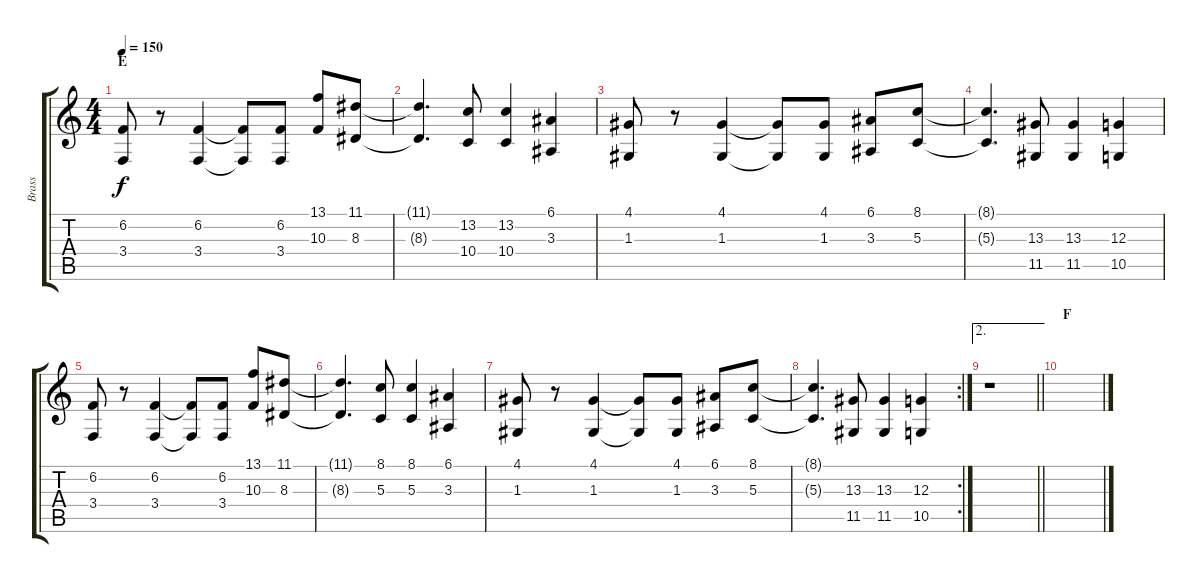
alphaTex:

\track ("Brass" "Brass") {instrument brasssection}
\staff {score tabs}
\tuning (E4 B3 G3 D3 A2 E2) {hide}
\ts (4 4)
\section ("" "E")
\tempo 150
\clef g2
\ks c
(6.2 3.4).8{dy f} r.8 (6.2 3.4).4 (6.2{t} 3.4{t}).8 (6.2 3.4).8 (13.1 10.3).8 (11.1 8.3).8 |
(11.1{t} 8.3{t}).4{d} (13.2 10.4).8 (13.2 10.4).4 (6.1 3.3).4 |
(4.1 1.3).8 r.8 (4.1 1.3).4 (4.1{t} 1.3{t}).8 (4.1 1.3).8 (6.1 3.3).8 (8.1 5.3).8 |
(8.1{t} 5.3{t}).4{d} (13.3 11.5).8 (13.3 11.5).4 (12.3 10.5).4 |
(6.2 3.4).8 r.8 (6.2 3.4).4 (6.2{t} 3.4{t}).8 (6.2 3.4).8 (13.1 10.3).8 (11.1 8.3).8 |
(11.1{t} 8.3{t}).4{d} (8.1 5.3).8 (8.1 5.3).4 (6.1 3.3).4 |
(4.1 1.3).8 r.8 (4.1 1.3).4 (4.1{t} 1.3{t}).8 (4.1 1.3).8 (6.1 3.3).8 (8.1 5.3).8 |
\rc 2
(8.1{t} 5.3{t}).4{d} (13.3 11.5).8 (13.3 11.5).4 (12.3 10.5).4 |
\ae 2
\barLineRight lightlight
r.1 |
\section ("" "F")
